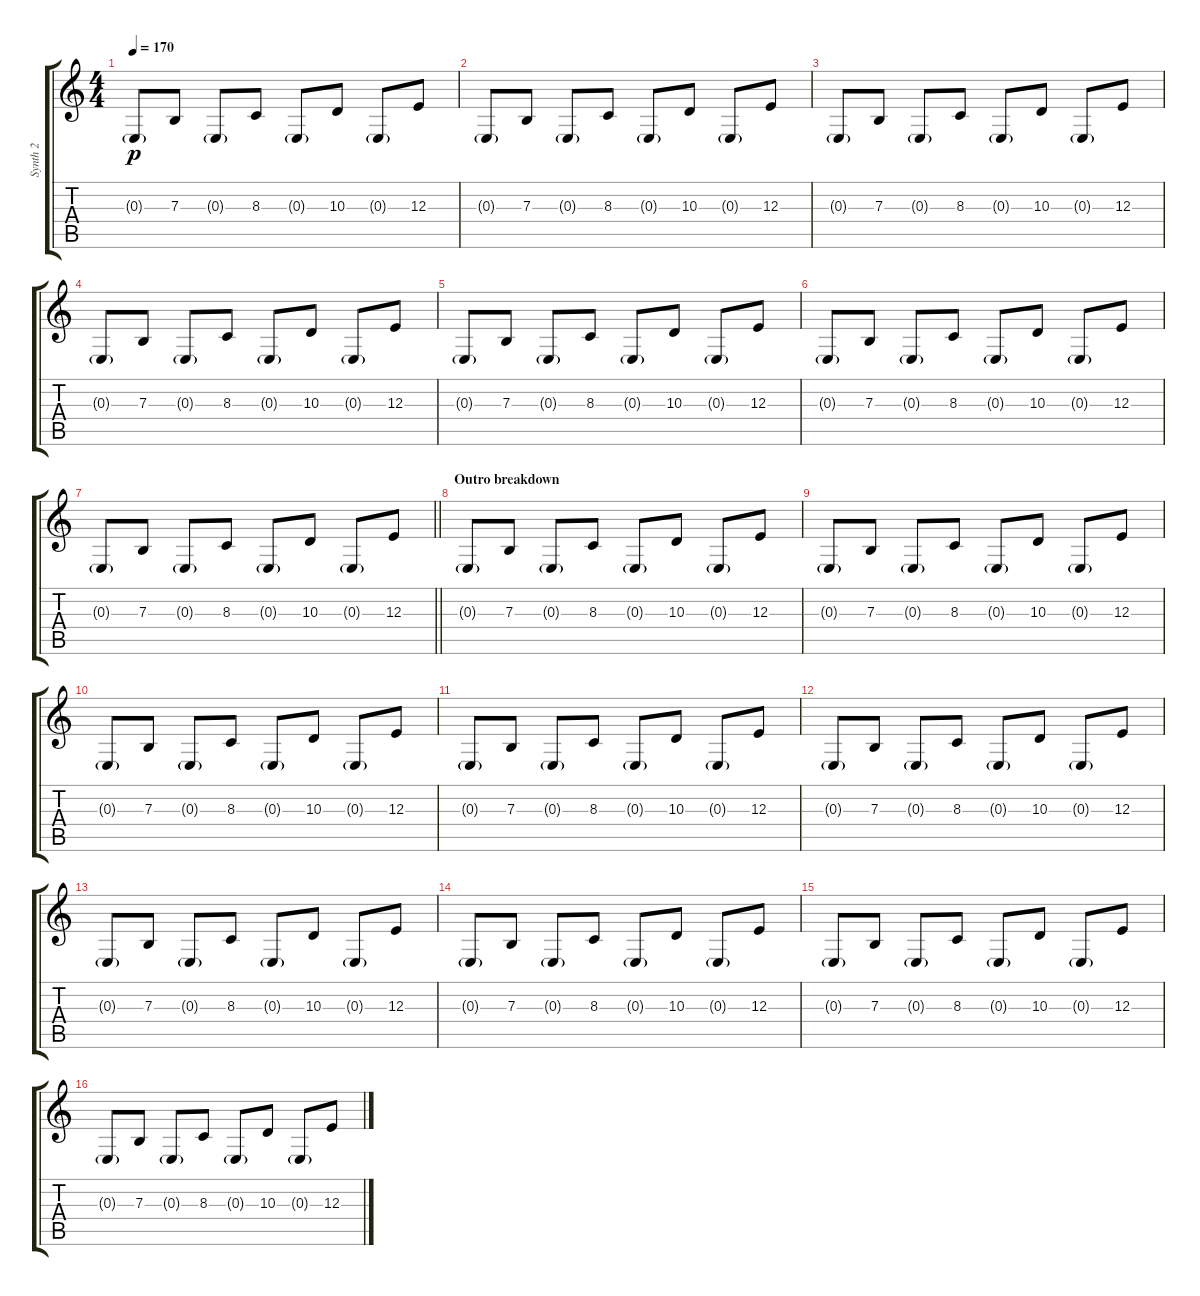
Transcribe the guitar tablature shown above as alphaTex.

\track ("Synth 2" "Synth 2") {instrument lead2sawtooth}
\staff {score tabs}
\tuning (Db4 Ab3 E3 B2 Gb2 B1) {hide}
\ts (4 4)
\tempo 170
\clef g2
\ks c
0.3{g}.8{dy p} 7.3.8 0.3{g}.8 8.3.8 0.3{g}.8 10.3.8 0.3{g}.8 12.3.8 |
0.3{g}.8 7.3.8 0.3{g}.8 8.3.8 0.3{g}.8 10.3.8 0.3{g}.8 12.3.8 |
0.3{g}.8 7.3.8 0.3{g}.8 8.3.8 0.3{g}.8 10.3.8 0.3{g}.8 12.3.8 |
0.3{g}.8 7.3.8 0.3{g}.8 8.3.8 0.3{g}.8 10.3.8 0.3{g}.8 12.3.8 |
0.3{g}.8 7.3.8 0.3{g}.8 8.3.8 0.3{g}.8 10.3.8 0.3{g}.8 12.3.8 |
0.3{g}.8 7.3.8 0.3{g}.8 8.3.8 0.3{g}.8 10.3.8 0.3{g}.8 12.3.8 |
\barLineRight lightlight
0.3{g}.8 7.3.8 0.3{g}.8 8.3.8 0.3{g}.8 10.3.8 0.3{g}.8 12.3.8 |
\section ("" "Outro breakdown")
0.3{g}.8 7.3.8 0.3{g}.8 8.3.8 0.3{g}.8 10.3.8 0.3{g}.8 12.3.8 |
0.3{g}.8 7.3.8 0.3{g}.8 8.3.8 0.3{g}.8 10.3.8 0.3{g}.8 12.3.8 |
0.3{g}.8 7.3.8 0.3{g}.8 8.3.8 0.3{g}.8 10.3.8 0.3{g}.8 12.3.8 |
0.3{g}.8 7.3.8 0.3{g}.8 8.3.8 0.3{g}.8 10.3.8 0.3{g}.8 12.3.8 |
0.3{g}.8 7.3.8 0.3{g}.8 8.3.8 0.3{g}.8 10.3.8 0.3{g}.8 12.3.8 |
0.3{g}.8 7.3.8 0.3{g}.8 8.3.8 0.3{g}.8 10.3.8 0.3{g}.8 12.3.8 |
0.3{g}.8 7.3.8 0.3{g}.8 8.3.8 0.3{g}.8 10.3.8 0.3{g}.8 12.3.8 |
0.3{g}.8 7.3.8 0.3{g}.8 8.3.8 0.3{g}.8 10.3.8 0.3{g}.8 12.3.8 |
0.3{g}.8 7.3.8 0.3{g}.8 8.3.8 0.3{g}.8 10.3.8 0.3{g}.8 12.3.8
